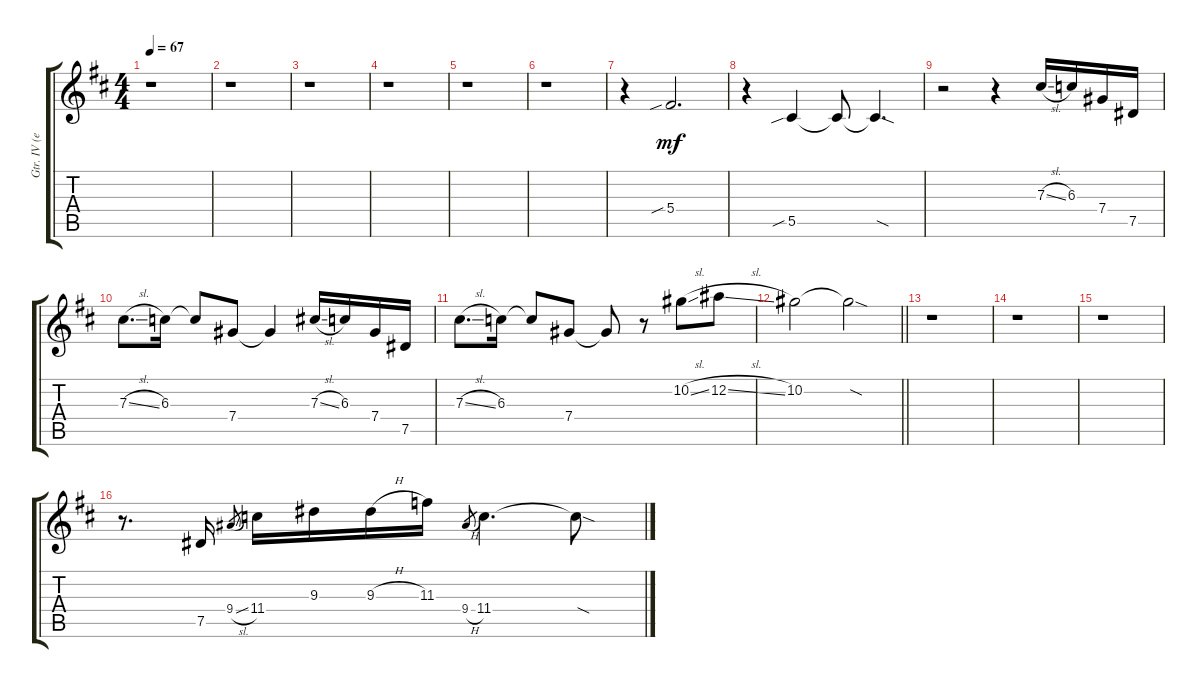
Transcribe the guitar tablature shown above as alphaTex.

\track ("Gtr. IV (elec. w/dist.)" "Gtr. IV (e") {instrument distortionguitar}
\staff {score tabs}
\tuning (Eb4 Bb3 Gb3 Db3 Ab2 Eb2) {hide}
\ts (4 4)
\tempo 67
\clef g2
\ks d
r.1{dy mf} |
r.1 |
r.1 |
r.1 |
r.1 |
r.1 |
r.4 5.4{sib}.2{d} |
r.4 5.5{sib}.4 5.5{t}.8 5.5{sod t}.4{d} |
r.2 r.4 7.3{sl}.16 6.3.16 7.4.16 7.5.16 |
7.3{sl}.8{d} 6.3.16 6.3{t}.8 7.4.8 7.4{t}.4 7.3{sl}.16 6.3.16 7.4.16 7.5.16 |
7.3{sl}.8{d} 6.3.16 6.3{t}.8 7.4.8 7.4{t}.8 r.8 10.2{sl}.8 12.2{sl}.8 |
\barLineRight lightlight
10.2.2 10.2{sod t}.2 |
r.1 |
r.1 |
r.1 |
r.8{d} 7.5.16 9.4{sl}.8{gr} 11.4.16 9.3.16 9.3{h}.16 11.3.16 9.4{h}.8{gr} 11.4.4{d} 11.4{sod t}.8
